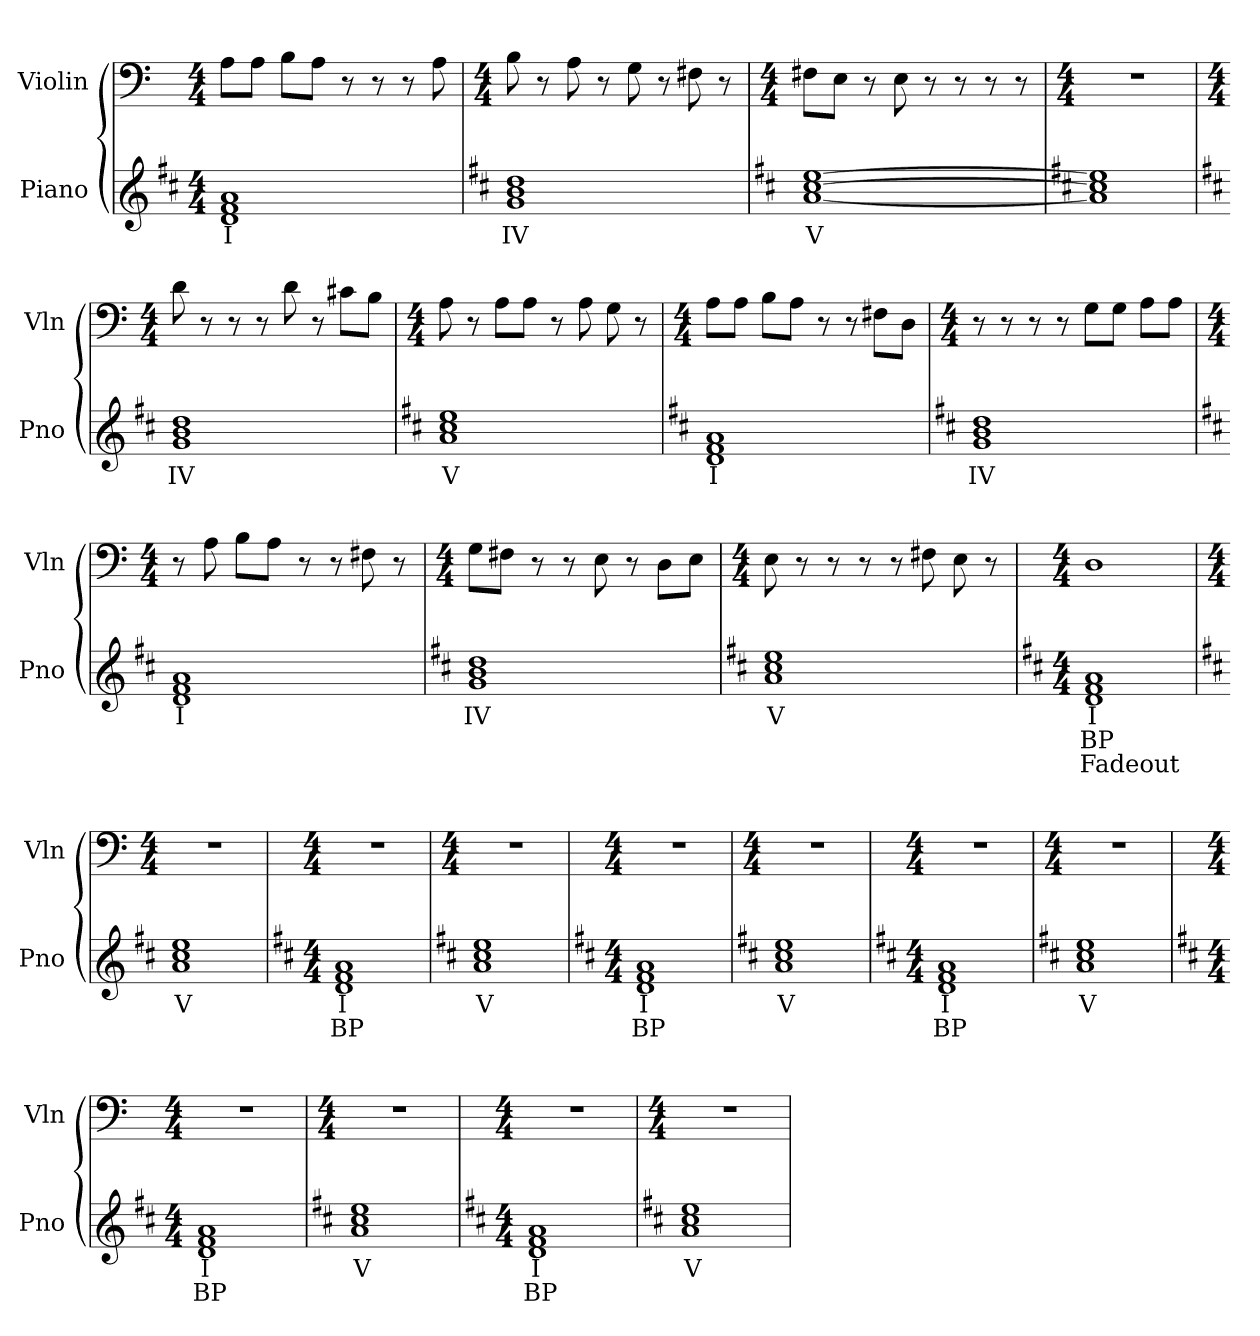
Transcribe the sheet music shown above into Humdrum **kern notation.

**kern	**text	**text	**text	**kern
*part2	*part2	*part2	*part2	*part1
*staff2	*staff2	*staff2	*staff2	*staff1
*I"Piano	*	*	*	*I"Violin
*I'Pno	*	*	*	*I'Vln
*k[f#c#]	*	*	*	*
*D:	*	*	*	*
*M4/4	*	*	*	*M4/4
=	=	=	=	=
1d 1f# 1a	I	.	.	8AL
.	.	.	.	8AJ
.	.	.	.	8BL
.	.	.	.	8AJ
.	.	.	.	8r
.	.	.	.	8r
.	.	.	.	8r
.	.	.	.	8A
=	=	=	=	=
*k[f#c#]	*	*	*	*
*D:	*	*	*	*
*	*	*	*	*M4/4
1g 1b 1dd	IV	.	.	8B
.	.	.	.	8r
.	.	.	.	8A
.	.	.	.	8r
.	.	.	.	8G
.	.	.	.	8r
.	.	.	.	8F#X
.	.	.	.	8r
=	=	=	=	=
*k[f#c#]	*	*	*	*
*D:	*	*	*	*
*	*	*	*	*M4/4
[1a [1cc# [1ee	V	.	.	8F#XL
.	.	.	.	8EJ
.	.	.	.	8r
.	.	.	.	8E
.	.	.	.	8r
.	.	.	.	8r
.	.	.	.	8r
.	.	.	.	8r
=	=	=	=	=
*k[f#c#]	*	*	*	*
*D:	*	*	*	*
*	*	*	*	*M4/4
1a] 1cc#] 1ee]	.	.	.	1r
=	=	=	=	=
*k[f#c#]	*	*	*	*
*D:	*	*	*	*
*	*	*	*	*M4/4
1g 1b 1dd	IV	.	.	8d
.	.	.	.	8r
.	.	.	.	8r
.	.	.	.	8r
.	.	.	.	8d
.	.	.	.	8r
.	.	.	.	8c#XL
.	.	.	.	8BJ
=	=	=	=	=
*k[f#c#]	*	*	*	*
*D:	*	*	*	*
*	*	*	*	*M4/4
1a 1cc# 1ee	V	.	.	8A
.	.	.	.	8r
.	.	.	.	8AL
.	.	.	.	8AJ
.	.	.	.	8r
.	.	.	.	8A
.	.	.	.	8G
.	.	.	.	8r
=	=	=	=	=
*k[f#c#]	*	*	*	*
*D:	*	*	*	*
*	*	*	*	*M4/4
1d 1f# 1a	I	.	.	8AL
.	.	.	.	8AJ
.	.	.	.	8BL
.	.	.	.	8AJ
.	.	.	.	8r
.	.	.	.	8r
.	.	.	.	8F#XL
.	.	.	.	8DJ
=	=	=	=	=
*k[f#c#]	*	*	*	*
*D:	*	*	*	*
*	*	*	*	*M4/4
1g 1b 1dd	IV	.	.	8r
.	.	.	.	8r
.	.	.	.	8r
.	.	.	.	8r
.	.	.	.	8GL
.	.	.	.	8GJ
.	.	.	.	8AL
.	.	.	.	8AJ
=	=	=	=	=
*k[f#c#]	*	*	*	*
*D:	*	*	*	*
*	*	*	*	*M4/4
1d 1f# 1a	I	.	.	8r
.	.	.	.	8A
.	.	.	.	8BL
.	.	.	.	8AJ
.	.	.	.	8r
.	.	.	.	8r
.	.	.	.	8F#X
.	.	.	.	8r
=	=	=	=	=
*k[f#c#]	*	*	*	*
*D:	*	*	*	*
*	*	*	*	*M4/4
1g 1b 1dd	IV	.	.	8GL
.	.	.	.	8F#XJ
.	.	.	.	8r
.	.	.	.	8r
.	.	.	.	8E
.	.	.	.	8r
.	.	.	.	8DL
.	.	.	.	8EJ
=	=	=	=	=
*k[f#c#]	*	*	*	*
*D:	*	*	*	*
*	*	*	*	*M4/4
1a 1cc# 1ee	V	.	.	8E
.	.	.	.	8r
.	.	.	.	8r
.	.	.	.	8r
.	.	.	.	8r
.	.	.	.	8F#X
.	.	.	.	8E
.	.	.	.	8r
=	=	=	=	=
*k[f#c#]	*	*	*	*
*D:	*	*	*	*
*M4/4	*	*	*	*M4/4
1d 1f# 1a	I	BP	Fadeout	1D
=	=	=	=	=
*k[f#c#]	*	*	*	*
*D:	*	*	*	*
*	*	*	*	*M4/4
1a 1cc# 1ee	V	.	.	1r
=	=	=	=	=
*k[f#c#]	*	*	*	*
*D:	*	*	*	*
*M4/4	*	*	*	*M4/4
1d 1f# 1a	I	BP	.	1r
=	=	=	=	=
*k[f#c#]	*	*	*	*
*D:	*	*	*	*
*	*	*	*	*M4/4
1a 1cc# 1ee	V	.	.	1r
=	=	=	=	=
*k[f#c#]	*	*	*	*
*D:	*	*	*	*
*M4/4	*	*	*	*M4/4
1d 1f# 1a	I	BP	.	1r
=	=	=	=	=
*k[f#c#]	*	*	*	*
*D:	*	*	*	*
*	*	*	*	*M4/4
1a 1cc# 1ee	V	.	.	1r
=	=	=	=	=
*k[f#c#]	*	*	*	*
*D:	*	*	*	*
*M4/4	*	*	*	*M4/4
1d 1f# 1a	I	BP	.	1r
=	=	=	=	=
*k[f#c#]	*	*	*	*
*D:	*	*	*	*
*	*	*	*	*M4/4
1a 1cc# 1ee	V	.	.	1r
=	=	=	=	=
*k[f#c#]	*	*	*	*
*D:	*	*	*	*
*M4/4	*	*	*	*M4/4
1d 1f# 1a	I	BP	.	1r
=	=	=	=	=
*k[f#c#]	*	*	*	*
*D:	*	*	*	*
*	*	*	*	*M4/4
1a 1cc# 1ee	V	.	.	1r
=	=	=	=	=
*k[f#c#]	*	*	*	*
*D:	*	*	*	*
*M4/4	*	*	*	*M4/4
1d 1f# 1a	I	BP	.	1r
=	=	=	=	=
*k[f#c#]	*	*	*	*
*D:	*	*	*	*
*	*	*	*	*M4/4
1a 1cc# 1ee	V	.	.	1r
=	=	=	=	=
*-	*-	*-	*-	*-
